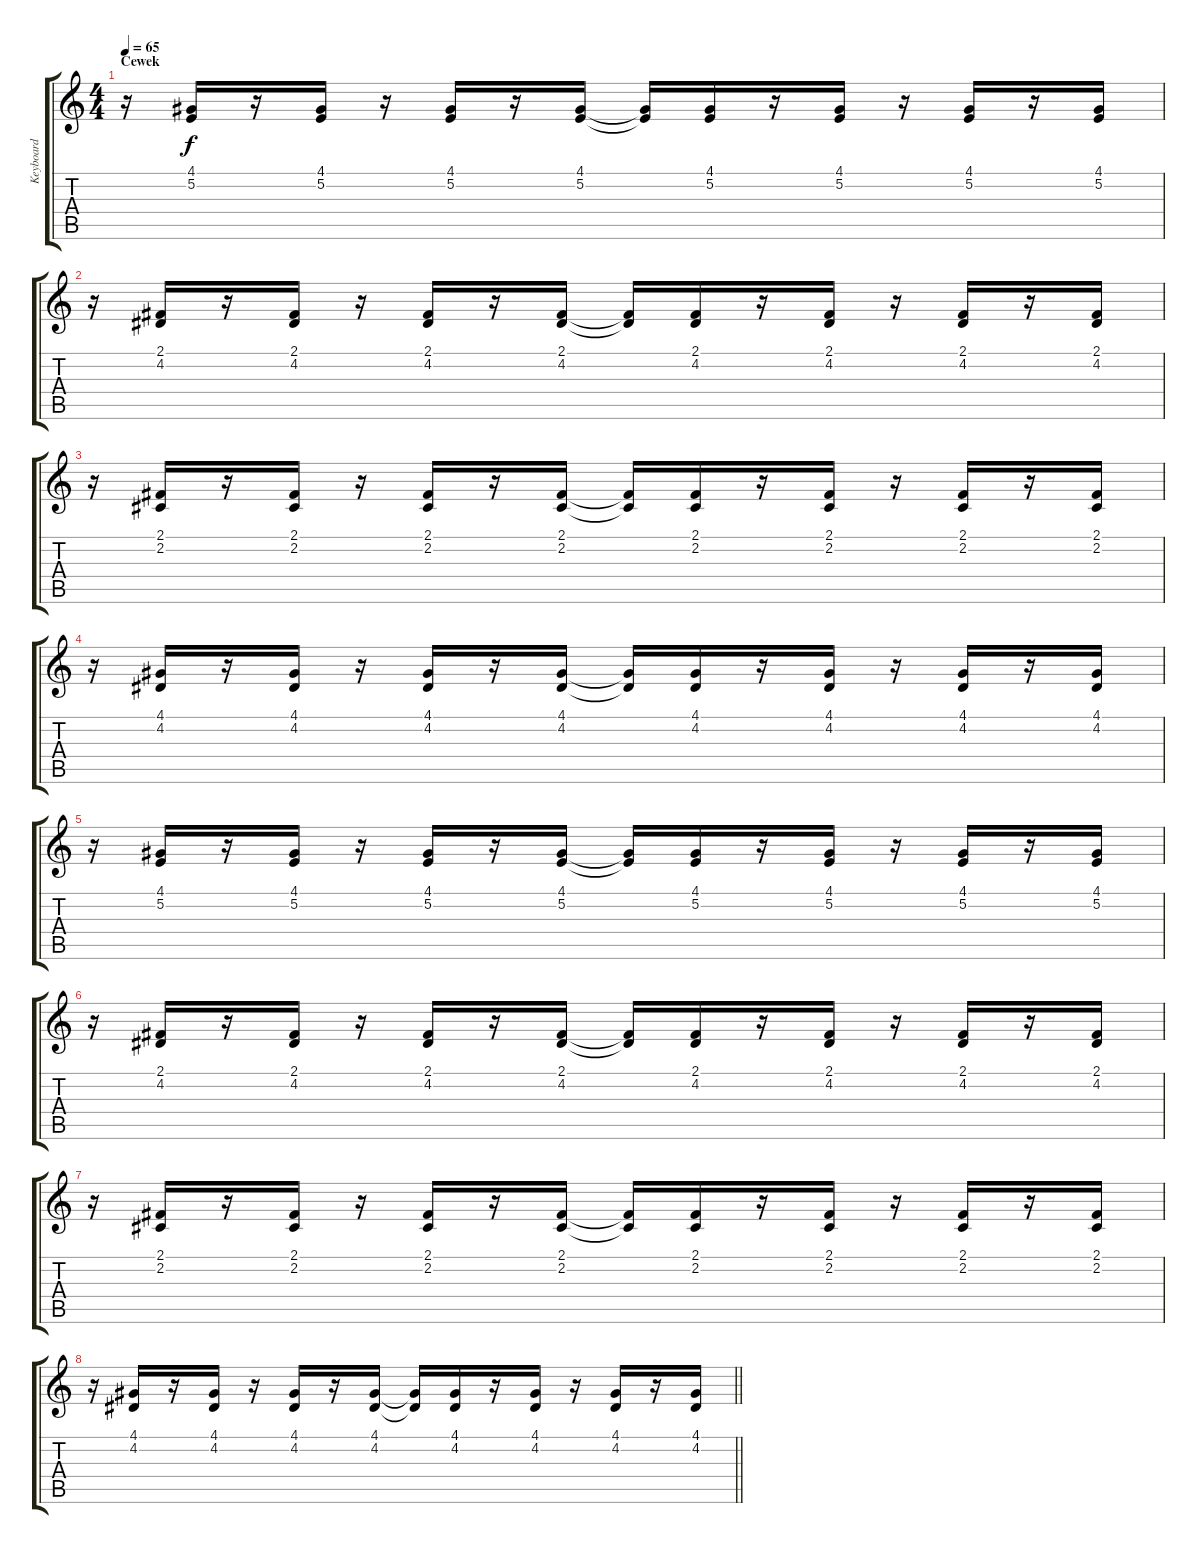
\track ("Keyboard" "Keyboard") {instrument brightacousticpiano}
\staff {score tabs}
\tuning (E4 B3 G3 D3 A2 E2) {hide}
\ts (4 4)
\section ("" "Cewek")
\tempo 65
\clef g2
\ks c
r.16{dy f} (4.1 5.2).16{volume 10 instrument brightacousticpiano} r.16 (4.1 5.2).16 r.16 (4.1 5.2).16 r.16 (4.1 5.2).16 (4.1{t} 5.2{t}).16 (4.1 5.2).16 r.16 (4.1 5.2).16 r.16 (4.1 5.2).16 r.16 (4.1 5.2).16 |
r.16 (2.1 4.2).16 r.16 (2.1 4.2).16 r.16 (2.1 4.2).16 r.16 (2.1 4.2).16 (2.1{t} 4.2{t}).16 (2.1 4.2).16 r.16 (2.1 4.2).16 r.16 (2.1 4.2).16 r.16 (2.1 4.2).16 |
r.16 (2.1 2.2).16 r.16 (2.1 2.2).16 r.16 (2.1 2.2).16 r.16 (2.1 2.2).16 (2.1{t} 2.2{t}).16 (2.1 2.2).16 r.16 (2.1 2.2).16 r.16 (2.1 2.2).16 r.16 (2.1 2.2).16 |
r.16 (4.1 4.2).16 r.16 (4.1 4.2).16 r.16 (4.1 4.2).16 r.16 (4.1 4.2).16 (4.1{t} 4.2{t}).16 (4.1 4.2).16 r.16 (4.1 4.2).16 r.16 (4.1 4.2).16 r.16 (4.1 4.2).16 |
r.16 (4.1 5.2).16 r.16 (4.1 5.2).16 r.16 (4.1 5.2).16 r.16 (4.1 5.2).16 (4.1{t} 5.2{t}).16 (4.1 5.2).16 r.16 (4.1 5.2).16 r.16 (4.1 5.2).16 r.16 (4.1 5.2).16 |
r.16 (2.1 4.2).16 r.16 (2.1 4.2).16 r.16 (2.1 4.2).16 r.16 (2.1 4.2).16 (2.1{t} 4.2{t}).16 (2.1 4.2).16 r.16 (2.1 4.2).16 r.16 (2.1 4.2).16 r.16 (2.1 4.2).16 |
r.16 (2.1 2.2).16 r.16 (2.1 2.2).16 r.16 (2.1 2.2).16 r.16 (2.1 2.2).16 (2.1{t} 2.2{t}).16 (2.1 2.2).16 r.16 (2.1 2.2).16 r.16 (2.1 2.2).16 r.16 (2.1 2.2).16 |
\barLineRight lightlight
r.16 (4.1 4.2).16 r.16 (4.1 4.2).16 r.16 (4.1 4.2).16 r.16 (4.1 4.2).16 (4.1{t} 4.2{t}).16 (4.1 4.2).16 r.16 (4.1 4.2).16 r.16 (4.1 4.2).16 r.16 (4.1 4.2).16
